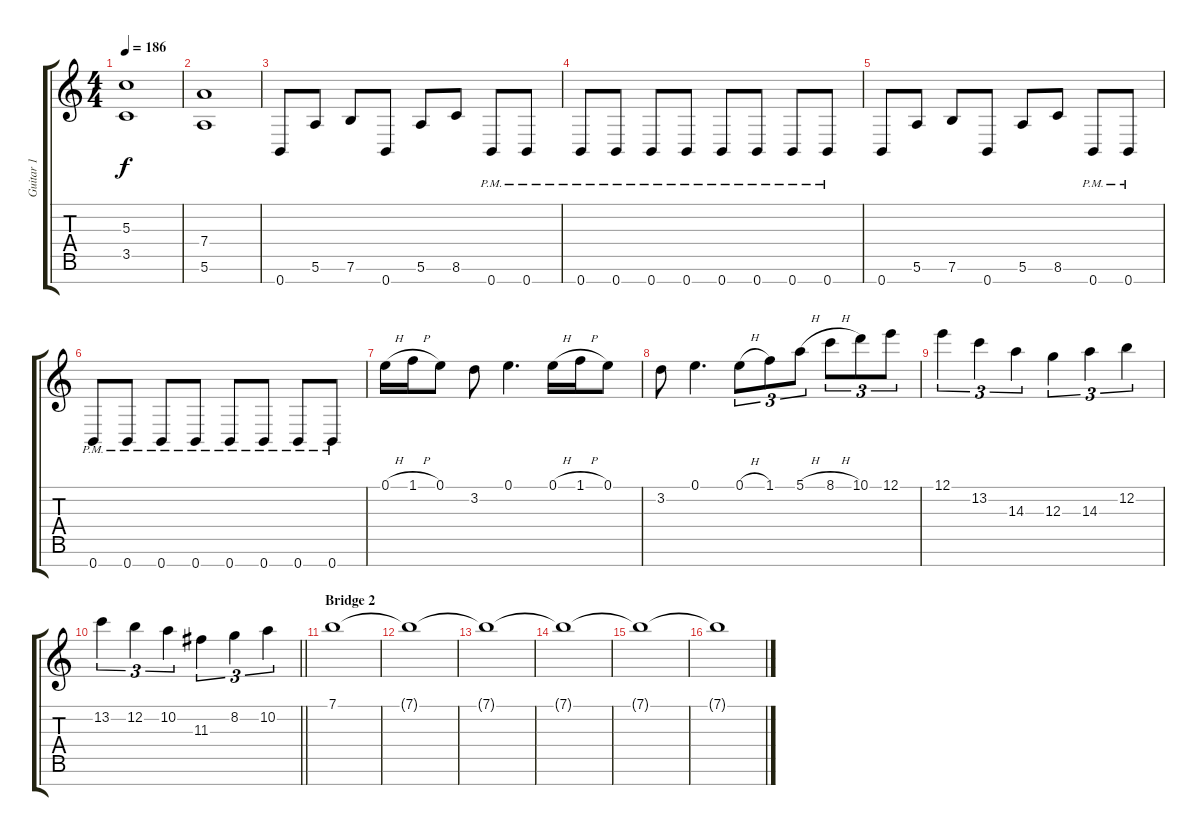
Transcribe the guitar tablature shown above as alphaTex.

\track ("Guitar 1" "Guitar 1") {instrument distortionguitar}
\staff {score tabs}
\tuning (E4 B3 G3 D3 A2 E2 B1) {hide}
\ts (4 4)
\tempo 186
\clef g2
\ks c
(5.3 3.5).1{dy f} |
(7.4 5.6).1 |
0.7.8 5.6.8 7.6.8 0.7.8 5.6.8 8.6.8 0.7{pm}.8 0.7{pm}.8 |
0.7{pm}.8 0.7{pm}.8 0.7{pm}.8 0.7{pm}.8 0.7{pm}.8 0.7{pm}.8 0.7{pm}.8 0.7{pm}.8 |
0.7.8 5.6.8 7.6.8 0.7.8 5.6.8 8.6.8 0.7{pm}.8 0.7{pm}.8 |
0.7{pm}.8 0.7{pm}.8 0.7{pm}.8 0.7{pm}.8 0.7{pm}.8 0.7{pm}.8 0.7{pm}.8 0.7{pm}.8 |
0.1{h}.16 1.1{h}.16 0.1.8 3.2.8 0.1.4{d} 0.1{h}.16 1.1{h}.16 0.1.8 |
3.2.8 0.1.4{d} 0.1{h}.8{tu (3 2)} 1.1.8{tu (3 2)} 5.1{h}.8{tu (3 2)} 8.1{h}.8{tu (3 2)} 10.1.8{tu (3 2)} 12.1.8{tu (3 2)} |
12.1.4{tu (3 2)} 13.2.4{tu (3 2)} 14.3.4{tu (3 2)} 12.3.4{tu (3 2)} 14.3.4{tu (3 2)} 12.2.4{tu (3 2)} |
\barLineRight lightlight
13.2.4{tu (3 2)} 12.2.4{tu (3 2)} 10.2.4{tu (3 2)} 11.3.4{tu (3 2)} 8.2.4{tu (3 2)} 10.2.4{tu (3 2)} |
\section ("" "Bridge 2")
7.1.1 |
7.1{t}.1{volume 12} |
7.1{t}.1{volume 9} |
7.1{t}.1{volume 6} |
7.1{t}.1 |
7.1{t}.1
